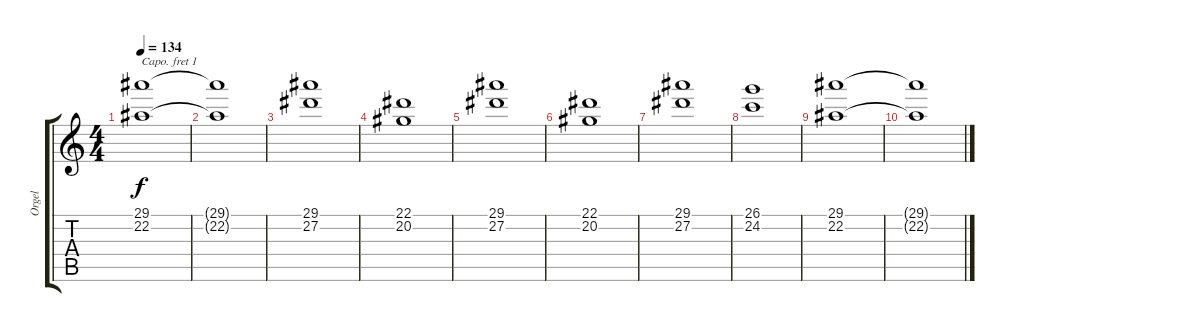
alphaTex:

\track ("Orgel" "Orgel") {instrument rockorgan}
\staff {score tabs}
\capo 1
\tuning (E4 B3 G3 D3 A2 E2) {hide}
\ts (4 4)
\tempo 134
\clef g2
\ks c
(29.1 22.2).1{dy f} |
(29.1{t} 22.2{t}).1 |
(29.1 27.2).1 |
(22.1 20.2).1 |
(29.1 27.2).1 |
(22.1 20.2).1 |
(29.1 27.2).1 |
(26.1 24.2).1 |
(29.1 22.2).1 |
(29.1{t} 22.2{t}).1
